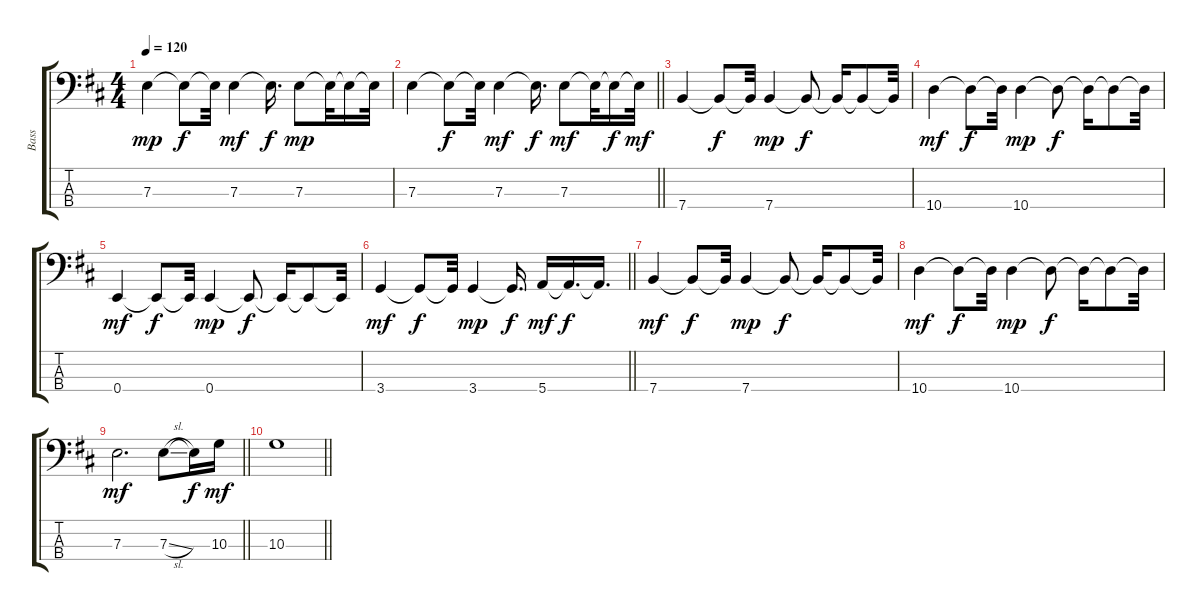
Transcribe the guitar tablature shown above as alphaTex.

\track ("Bass" "Bass") {instrument acousticbass}
\staff {score tabs}
\tuning (G2 D2 A1 E1) {hide}
\ts (4 4)
\tempo 120
\clef f4
\ks d
7.3.4{dy mp} 7.3{t}.8{dy f} 7.3{t}.32 7.3.4{dy mf} 7.3{t}.16{d dy f} 7.3.8{dy mp} 7.3{t}.32 7.3{t}.16 7.3{t}.32 |
\barLineRight lightlight
7.3.4 7.3{t}.8{dy f} 7.3{t}.32 7.3.4{dy mf} 7.3{t}.16{d dy f} 7.3.8{dy mf} 7.3{t}.32 7.3{t}.16{dy f} 7.3{t}.32{dy mf} |
\section ("" "")
7.4.4 7.4{t}.8{dy f} 7.4{t}.32 7.4.4{dy mp} 7.4{t}.8{dy f} 7.4{t}.16 7.4{t}.8 7.4{t}.32 |
10.4.4{dy mf} 10.4{t}.8{dy f} 10.4{t}.32 10.4.4{dy mp} 10.4{t}.8{dy f} 10.4{t}.16 10.4{t}.8 10.4{t}.32 |
0.4.4{dy mf} 0.4{t}.8{dy f} 0.4{t}.32 0.4.4{dy mp} 0.4{t}.8{dy f} 0.4{t}.16 0.4{t}.8 0.4{t}.32 |
\barLineRight lightlight
3.4.4{dy mf} 3.4{t}.8{dy f} 3.4{t}.32 3.4.4{dy mp} 3.4{t}.16{d dy f} 5.4.16{dy mf} 5.4{t}.16{d dy f} 5.4{t}.16{d} |
\section ("" "")
7.4.4{dy mf} 7.4{t}.8{dy f} 7.4{t}.32 7.4.4{dy mp} 7.4{t}.8{dy f} 7.4{t}.16 7.4{t}.8 7.4{t}.32 |
10.4.4{dy mf} 10.4{t}.8{dy f} 10.4{t}.32 10.4.4{dy mp} 10.4{t}.8{dy f} 10.4{t}.16 10.4{t}.8 10.4{t}.32 |
\barLineRight lightlight
7.3.2{d dy mf} 7.3{sl}.8 7.3{t}.16{dy f} 10.3.16{dy mf} |
\barLineRight lightlight
10.3.1
